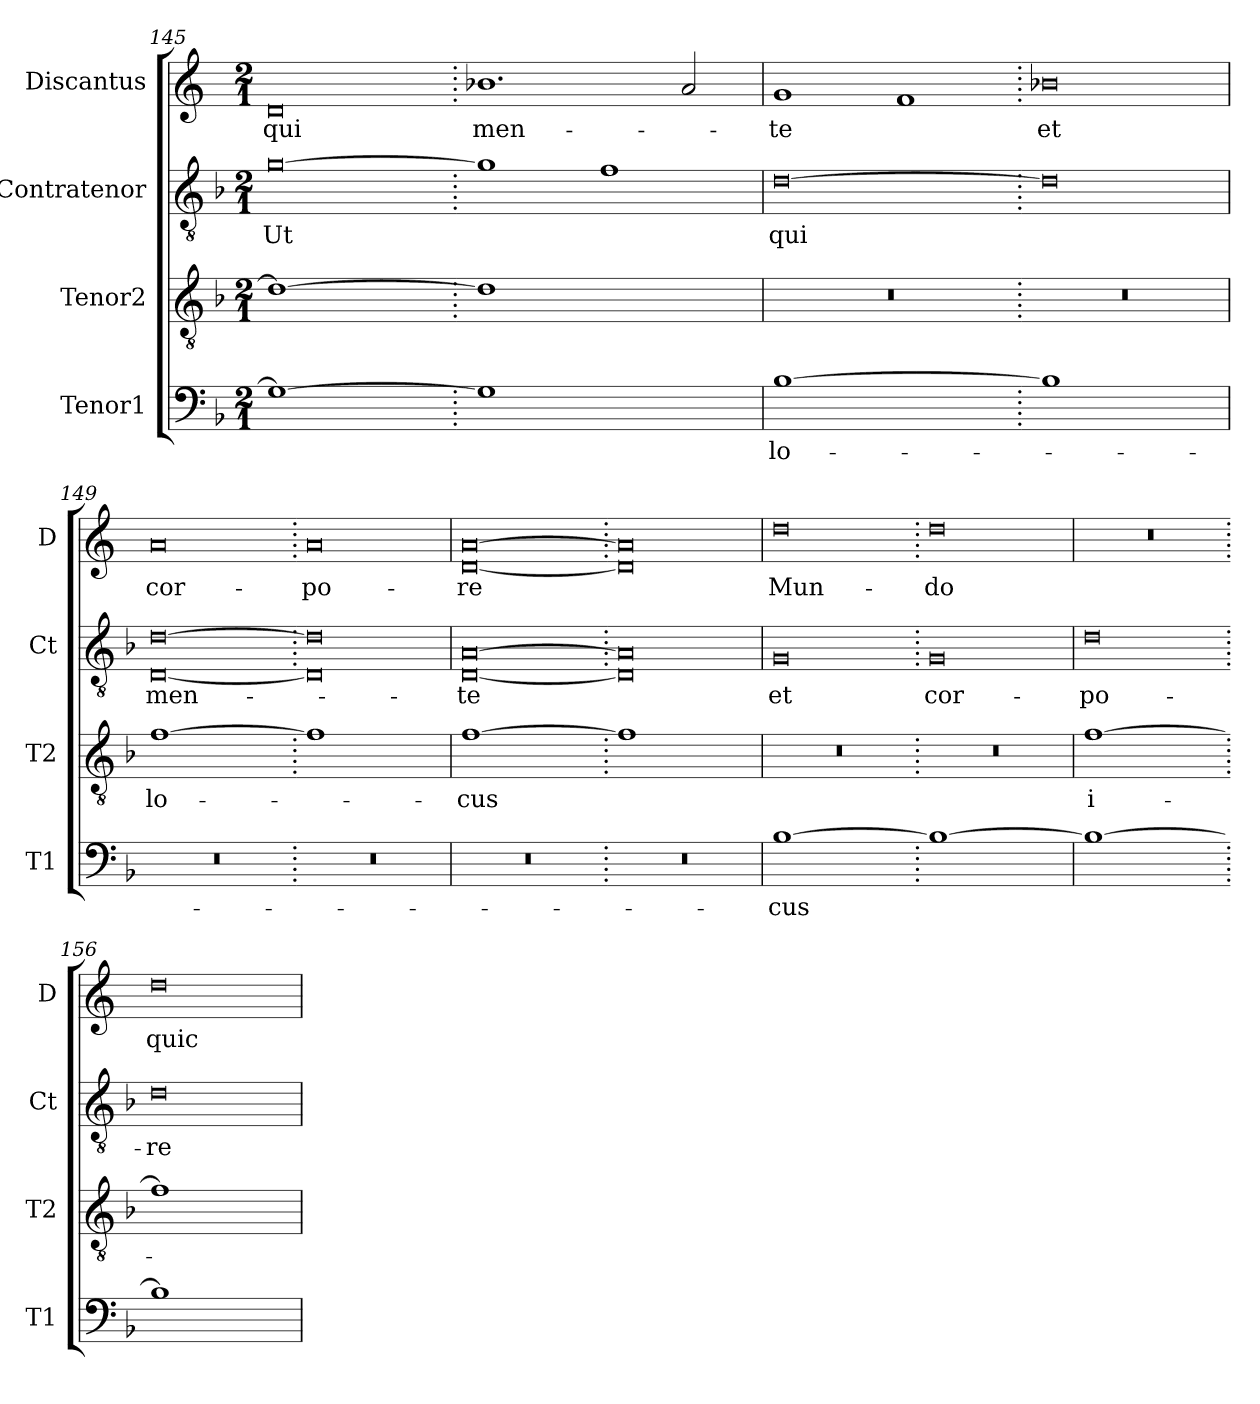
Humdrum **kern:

**kern	**text	**kern	**text	**kern	**text	**kern	**text
*part4	*part4	*part3	*part3	*part2	*part2	*part1	*part1
*staff4	*staff4	*staff3	*staff3	*staff2	*staff2	*staff1	*staff1
*I"Tenor1	*	*I"Tenor2	*	*I"Contratenor	*	*I"Discantus	*
*I'T1	*	*I'T2	*	*I'Ct	*	*I'D	*
*clefF4	*	*clefGv2	*	*clefGv2	*	*clefG2	*
*k[b-]	*	*k[b-]	*	*k[b-]	*	*k[]	*
*M2/1	*	*M2/1	*	*M2/1	*	*M2/1	*
=145	=145	=145	=145	=145	=145	=145	=145
!LO:N:vis=1	!	!LO:N:vis=1	!	!	!	!	!
0G_	.	0d_	.	[0g	Ut	0d	qui
=146.	=146.	=146.	=146.	=146.	=146.	=146.	=146.
!LO:N:vis=1	!	!LO:N:vis=1	!	!	!	!	!
0G]	.	0d]	.	1g]	.	1.b-X	men-
.	.	.	.	1f	.	.	.
.	.	.	.	.	.	2a/	.
=147	=147	=147	=147	=147	=147	=147	=147
!LO:N:vis=1	!	!LO:N:vis=1	!	!	!	!	!
[0B-	lo-	0r	.	[0d	qui	1g	-te
.	.	.	.	.	.	1f	.
=148.	=148.	=148.	=148.	=148.	=148.	=148.	=148.
!LO:N:vis=1	!	!LO:N:vis=1	!	!	!	!	!
0B-]	.	0r	.	0d]	.	0b-X	et
=149	=149	=149	=149	=149	=149	=149	=149
!LO:N:vis=1	!	!LO:N:vis=1	!	!	!	!	!
0r	.	[0f	lo-	[0D\ [0d\	men-	0a	cor-
=150.	=150.	=150.	=150.	=150.	=150.	=150.	=150.
!LO:N:vis=1	!	!LO:N:vis=1	!	!	!	!	!
0r	.	0f]	.	0D]\ 0d]\	.	0a	-po-
=151	=151	=151	=151	=151	=151	=151	=151
!LO:N:vis=1	!	!LO:N:vis=1	!	!	!	!	!
0r	.	[0f	-cus	[0D\ [0A\	-te	[0d\ [0a\	-re
=152.	=152.	=152.	=152.	=152.	=152.	=152.	=152.
!LO:N:vis=1	!	!LO:N:vis=1	!	!	!	!	!
0r	.	0f]	.	0D]\ 0A]\	.	0d]\ 0a]\	.
=153	=153	=153	=153	=153	=153	=153	=153
!LO:N:vis=1	!	!LO:N:vis=1	!	!	!	!	!
[0B-	-cus	0r	.	0G	et	0dd	Mun-
=154.	=154.	=154.	=154.	=154.	=154.	=154.	=154.
!LO:N:vis=1	!	!LO:N:vis=1	!	!	!	!	!
0B-_	.	0r	.	0G	cor-	0dd	-do
=155	=155	=155	=155	=155	=155	=155	=155
!LO:N:vis=1	!	!LO:N:vis=1	!	!	!	!	!
0B-_	.	[0f	i-	0d	-po-	0r	.
=156.	=156.	=156.	=156.	=156.	=156.	=156.	=156.
!LO:N:vis=1	!	!LO:N:vis=1	!	!	!	!	!
0B-]	.	0f]	.	0d	-re	0dd	quic-
=	=	=	=	=	=	=	=
*-	*-	*-	*-	*-	*-	*-	*-
